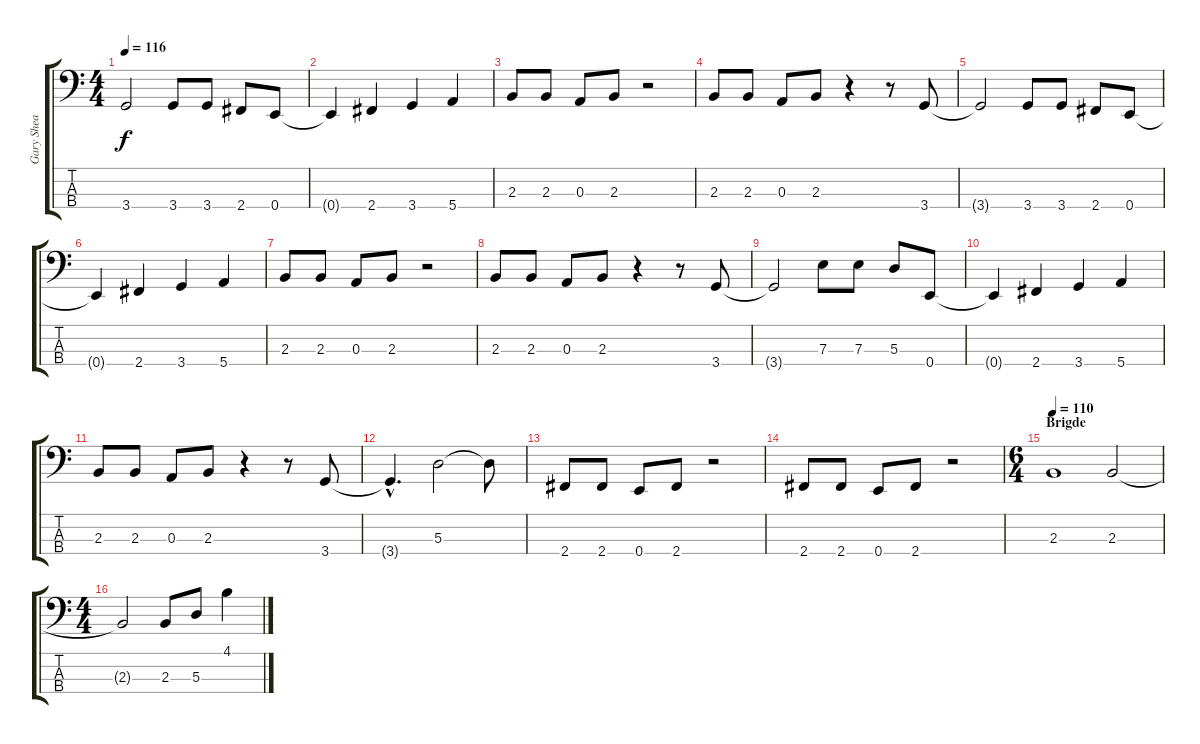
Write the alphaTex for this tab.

\track ("Gary Shea" "Gary Shea") {instrument electricbasspick}
\staff {score tabs}
\tuning (G2 D2 A1 E1) {hide}
\ts (4 4)
\tempo 116
\clef f4
\ks c
3.4{t}.2{dy f} 3.4.8 3.4.8 2.4.8 0.4.8 |
0.4{t}.4 2.4.4 3.4.4 5.4.4 |
2.3.8 2.3.8 0.3.8 2.3.8 r.2 |
2.3.8 2.3.8 0.3.8 2.3.8 r.4 r.8 3.4.8 |
3.4{t}.2 3.4.8 3.4.8 2.4.8 0.4.8 |
0.4{t}.4 2.4.4 3.4.4 5.4.4 |
2.3.8 2.3.8 0.3.8 2.3.8 r.2 |
2.3.8 2.3.8 0.3.8 2.3.8 r.4 r.8 3.4.8 |
3.4{t}.2 7.3.8 7.3.8 5.3.8 0.4.8 |
0.4{t}.4 2.4.4 3.4.4 5.4.4 |
2.3.8 2.3.8 0.3.8 2.3.8 r.4 r.8 3.4.8 |
3.4{hac t}.4{d} 5.3.2 5.3{t}.8 |
2.4.8 2.4.8 0.4.8 2.4.8 r.2 |
2.4.8 2.4.8 0.4.8 2.4.8 r.2 |
\ts (6 4)
\section ("" "Brigde")
\tempo 110
2.3.1 2.3.2 |
\ts (4 4)
2.3{t}.2 2.3.8 5.3.8 4.1.4
